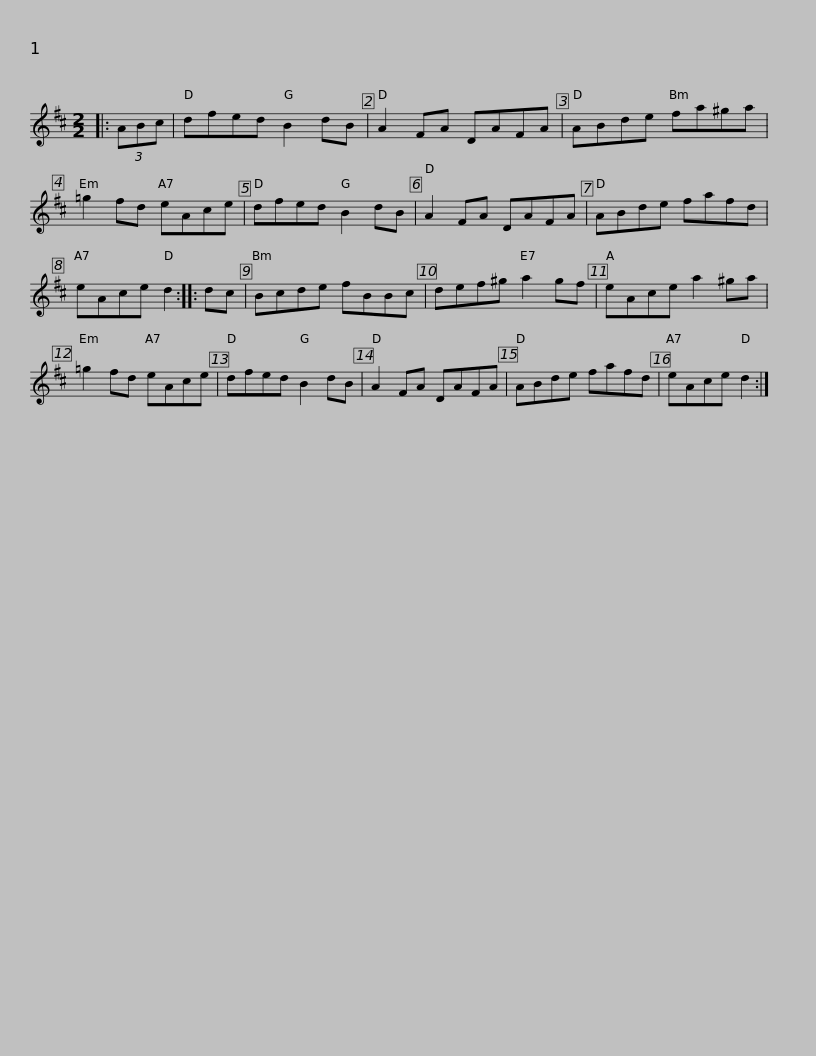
X:1
L:1/8
M:2/2
I:linebreak $
K:D
V:1 treble
V:1
|: (3ABc | dfed B2 dB | A2 FA DAFA | ABde fa^ga | =g2 fd eAce | %5
 dfed B2 dB |$ A2 FA DAFA | ABde fafd | eAce d2 :: dc | %10
 Bcde fBBc | def^g a2 gf |$ eAce a2 ^ga | =g2 fd eAce | dfed B2 dB | %15
 A2 FA DAFA | ABde fafd | eAce d2 :| %18
